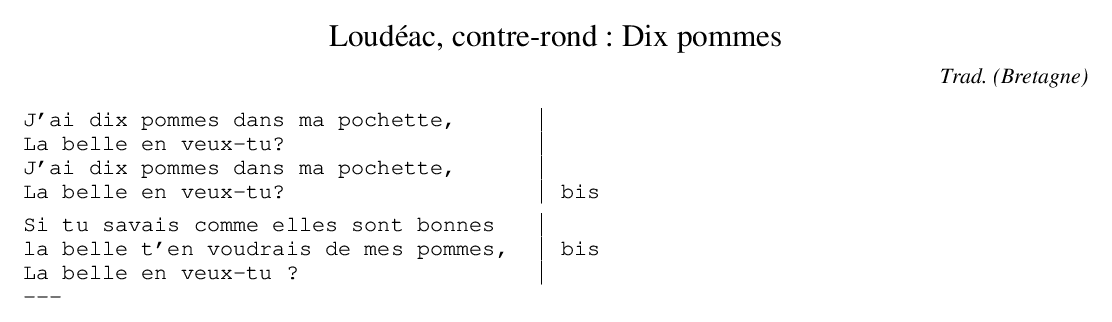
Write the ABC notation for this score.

X:1
T:Loudéac, contre-rond : Dix pommes
C:Trad.
O:Bretagne
M:4/4
L:1/8
Q:1/4=130
K:C
%%textfont Courier 14
%%begintext

J'ai dix pommes dans ma pochette,      |
La belle en veux-tu?                   |
J'ai dix pommes dans ma pochette,      |
La belle en veux-tu?                   | bis

Si tu savais comme elles sont bonnes   |
la belle t'en voudrais de mes pommes,  | bis
La belle en veux-tu ?                  |
---
